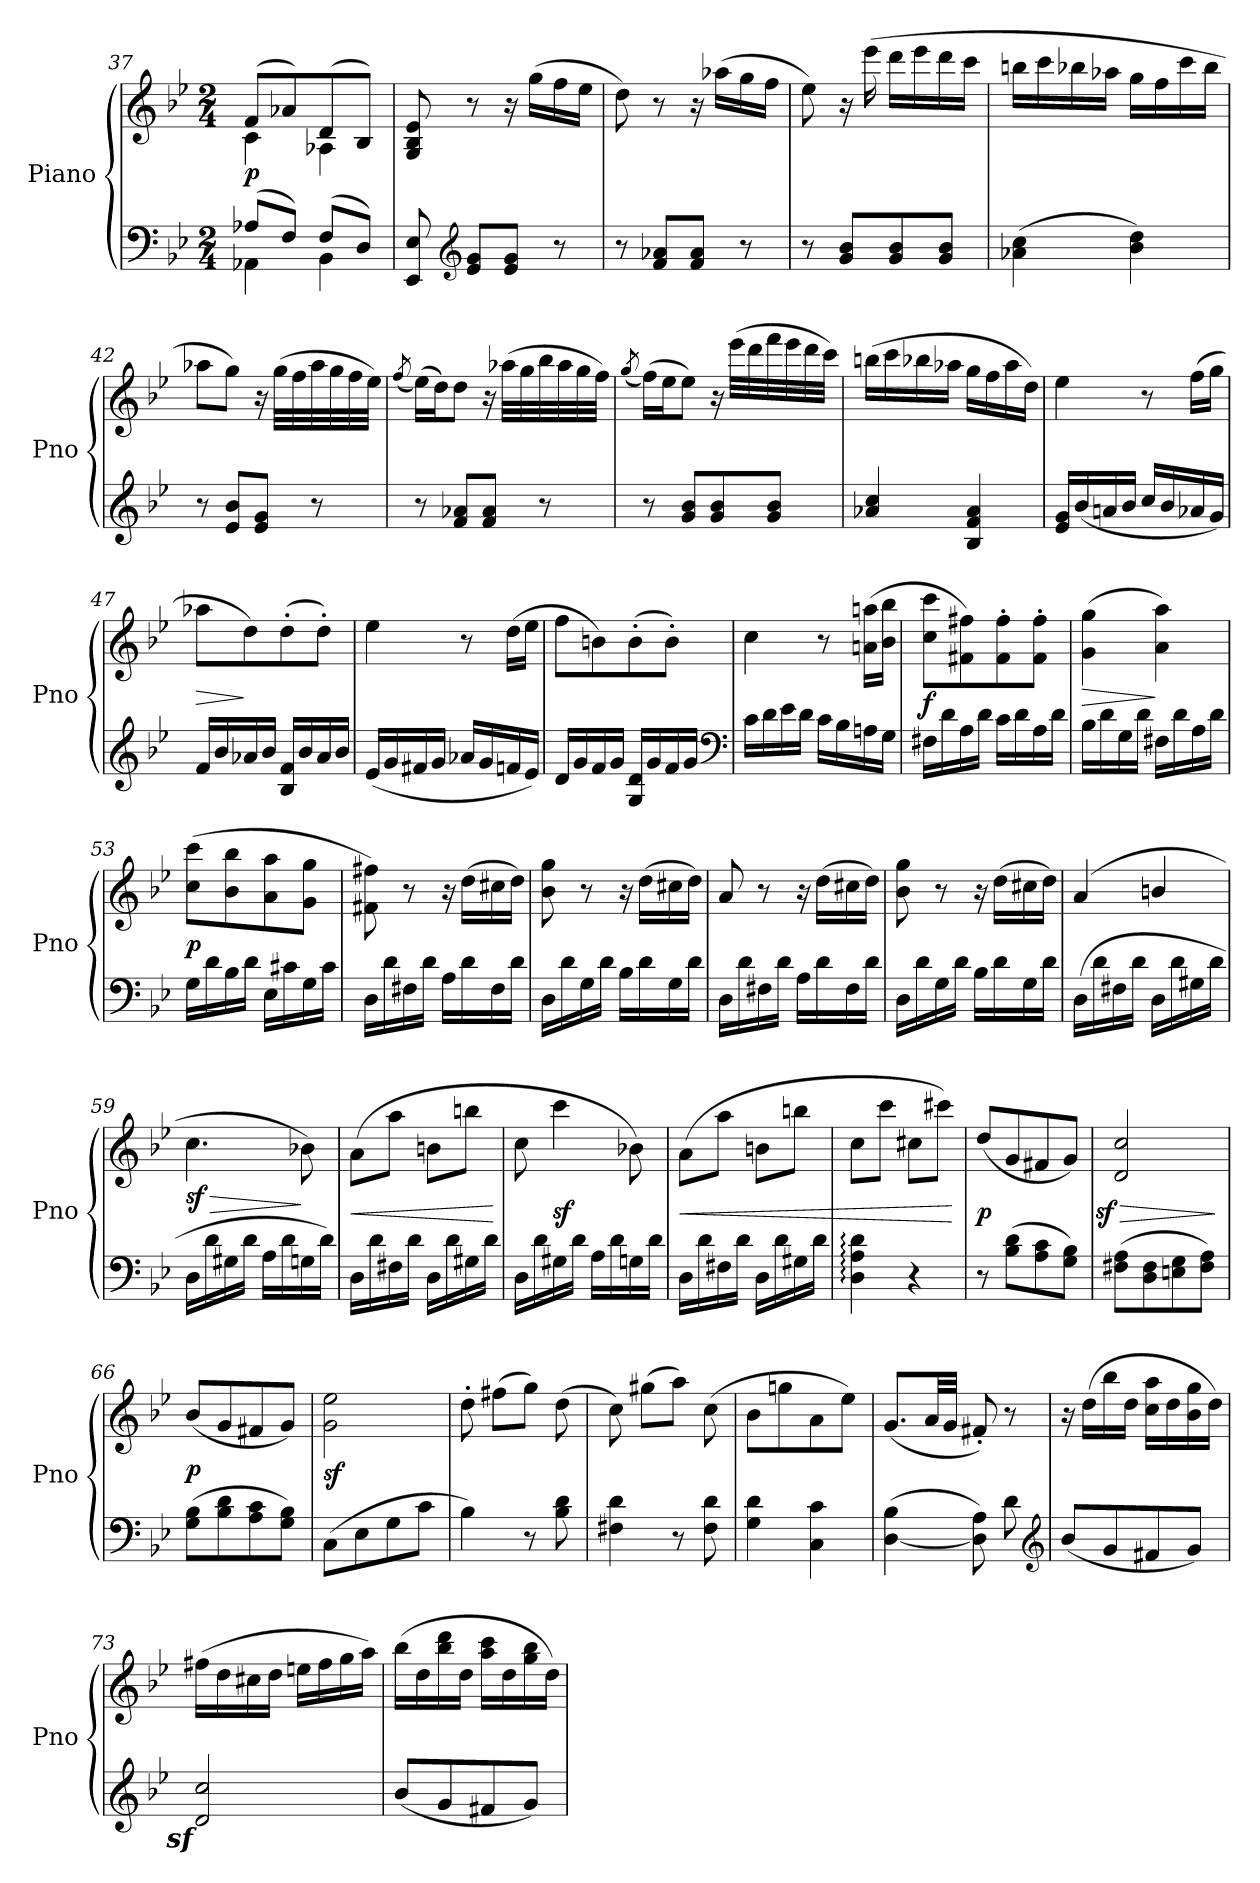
**kern	**kern	**dynam
*part1	*part1	*part1
*staff2	*staff1	*staff1/2
*I"Piano	*	*
*I'Pno	*	*
*clefF4	*clefG2	*
*k[b-e-]	*k[b-e-]	*
*g:	*g:	*
*M2/4	*M2/4	*
=37	=37	=37
*^	*^	*
(8A-XL	4AA-X	(8fL	4c	p
8FJ)	.	8a-X)	.	.
(8FL	4BB-	(8d	4A-X	.
8DJ)	.	8B-J)	.	.
*v	*v	*	*	*
*	*v	*v	*
=38	=38	=38
8EE- 8E-	8G 8B- 8e-	.
*clefG2	*	*
8e- 8gL	8r	.
8e- 8gJ	16r	.
.	(16ggLL	.
8r	16ff	.
.	16ee-JJ	.
=39	=39	=39
8r	8dd)	.
8f 8a-XL	8r	.
8f 8a-J	16r	.
.	(16aa-XLL	.
8r	16gg	.
.	16ffJJ	.
=40	=40	=40
8r	8ee-)	.
8g 8b-L	16r	.
.	(16eee-	.
8g 8b-	16dddLL	.
.	16eee-	.
8g 8b-J	16ddd	.
.	16cccJJ	.
=41	=41	=41
(4a-X 4cc	16bbnLL	.
.	16ccc	.
.	16bb-X	.
.	16aa-XJJ	.
4b- 4dd)	16ggLL	.
.	16ff	.
.	16ccc	.
.	16bb-JJ	.
=42	=42	=42
8r	8aa-XL	.
8e- 8b-L	8ggJ)	.
8e- 8gJ	16r	.
.	(32ggLLL	.
.	32ff	.
8r	32aa-	.
.	32gg	.
.	32ff	.
.	32ee-JJJ)	.
=43	=43	=43
.	(8qff	.
8r	(16ee-LL)	.
.	16ddJ)	.
8f 8a-XL	8ddJ	.
8f 8a-J	16r	.
.	(32aa-XLLL	.
.	32gg	.
8r	32bb-	.
.	32aa-	.
.	32gg	.
.	32ffJJJ)	.
=44	=44	=44
.	(8qgg	.
8r	(16ffLL)	.
.	16ee-J	.
8g 8b-L	8ee-J)	.
8g 8b-	16r	.
.	(32eee-LLL	.
.	32ddd	.
8g 8b-J	32fff	.
.	32eee-	.
.	32ddd	.
.	32cccJJJ)	.
=45	=45	=45
4a-X/ 4cc/	(16bbnLL	.
.	16ccc	.
.	16bb-X	.
.	16aa-XJJ	.
4B- 4f 4a-	16ggLL	.
.	16ff	.
.	16aa-	.
.	16ddJJ)	.
=46	=46	=46
16e- 16gLL	4ee-	.
(16b-	.	.
16an	.	.
16b-JJ	.	.
16ccLL	8r	.
16b-	.	.
16a-X	(16ffLL	.
16gJJ)	16ggJJ	.
=47	=47	=47
16fLL	8aa-XL	>
16b-	.	.
16a-X	8dd)	]
16b-JJ	.	.
16B- 16fLL	(8dd'	.
16b-	.	.
16a-	8dd'J)	.
16b-JJ	.	.
=48	=48	=48
(16e-LL	4ee-	.
16g	.	.
16f#X	.	.
16gJJ	.	.
16a-XLL	8r	.
16g	.	.
16fn	(16ddLL	.
16e-JJ)	16ee-JJ	.
=49	=49	=49
16dLL	8ffL	.
16g	.	.
16f	8bn)	.
16gJJ	.	.
16G 16dLL	(8b'	.
16g	.	.
16f	8b'J)	.
16gJJ	.	.
*clefF4	*	*
=50	=50	=50
16cLL	4cc	.
16d	.	.
16e-	.	.
16dJJ	.	.
16cLL	8r	.
16B-	.	.
16An	(16an 16aanLL	.
16GJJ	16b- 16bb-JJ	.
=51	=51	=51
16F#XLL	8cc 8cccL	f
16d	.	.
16A	8f#X 8ff#X)	.
16dJJ	.	.
16cLL	8f#' 8ff#'	.
16d	.	.
16A	8f#' 8ff#'J	.
16dJJ	.	.
=52	=52	=52
16B-LL	(4g 4gg	>
16d	.	.
16G	.	.
16dJJ	.	.
16F#XLL	4a 4aa)	]
16d	.	.
16A	.	.
16dJJ	.	.
=53	=53	=53
16GLL	(8cc 8cccL	p
16d	.	.
16B-	8b- 8bb-	.
16dJJ	.	.
16E-LL	8a 8aa	.
16c#X	.	.
16G	8g 8ggJ	.
16c#JJ	.	.
=54	=54	=54
16DLL	8f#X 8ff#X)	.
16d	.	.
16F#X	8r	.
16dJJ	.	.
16ALL	16r	.
16d	(16ddLL	.
16F#	16cc#X	.
16dJJ	16ddJJ)	.
=55	=55	=55
16DLL	8b- 8gg	.
16d	.	.
16G	8r	.
16dJJ	.	.
16B-LL	16r	.
16d	(16ddLL	.
16G	16cc#X	.
16dJJ	16ddJJ)	.
=56	=56	=56
16DLL	8a	.
16d	.	.
16F#X	8r	.
16dJJ	.	.
16ALL	16r	.
16d	(16ddLL	.
16F#	16cc#X	.
16dJJ	16ddJJ)	.
=57	=57	=57
16DLL	8b- 8gg	.
16d	.	.
16G	8r	.
16dJJ	.	.
16B-LL	16r	.
16d	(16ddLL	.
16G	16cc#X	.
16dJJ	16ddJJ)	.
=58	=58	=58
(16DLL	(4a	.
16d	.	.
16F#X	.	.
16dJJ	.	.
16DLL	4bn/	.
16d	.	.
16G#X	.	.
16dJJ	.	.
=59	=59	=59
16DLL	4.cc	> sf
16d	.	.
16G#X	.	.
16dJJ	.	.
16ALL	.	.
16d	.	.
16Gn	8b-X)	]
16dJJ)	.	.
=60	=60	=60
16DLL	(8aL	<
16d	.	.
16F#X	8aaJ	.
16dJJ	.	.
16DLL	8bnL	.
16d	.	.
16G#X	8bbnJ	.
16dJJ	.	.
.	.	[
=61	=61	=61
16DLL	8cc	.
16d	.	.
16G#X	4ccc	sf
16dJJ	.	.
16ALL	.	.
16d	.	.
16Gn	8b-X)	.
16dJJ	.	.
=62	=62	=62
16DLL	(8aL	<
16d	.	.
16F#X	8aaJ	.
16dJJ	.	.
16DLL	8bnL	.
16d	.	.
16G#X	8bbnJ	.
16dJJ	.	.
=63	=63	=63
4D: 4A: 4d:	8ccL	.
.	8cccJ	.
4r	8cc#XL	.
.	8ccc#XJ)	.
.	.	[
=64	=64	=64
8r	(8ddL	p
(8B- 8dL	8g	.
8A 8c	8f#X	.
8G 8B-J)	8gJ)	.
=65	=65	=65
!	!	!LO:DY:n=1:rj
(8F#X 8AL	2d 2cc	> sf
8D 8F#	.	.
8En 8G	.	.
8F# 8AJ)	.	.
.	.	]
=66	=66	=66
(8G 8B-L	(8b-L	p
8B- 8d	8g	.
8A 8c	8f#X	.
8G 8B-J)	8gJ)	.
=67	=67	=67
(8CL	2g 2ee-	sf
8E-	.	.
8G	.	.
8cJ	.	.
=68	=68	=68
4B-)	8dd'	.
.	(8ff#XL	.
8r	8ggJ)	.
8B- 8d	(8dd	.
=69	=69	=69
4F#X 4d	8cc)	.
.	(8gg#XL	.
8r	8aaJ)	.
8F# 8d	(8cc	.
=70	=70	=70
4G 4d	8b-L	.
.	8ggn	.
4C 4c	8a	.
.	8ee-J)	.
=71	=71	=71
([4D 4B-	(8.gL	.
.	32aLL	.
.	32gJJJ	.
8D] 8A)	8f#X')	.
8d	8r	.
*clefG2	*	*
=72	=72	=72
(8b-L	16r	.
.	(16ddLL	.
8g	16bb-	.
.	16ddJJ	.
8f#X	16cc 16aaLL	.
.	16dd	.
8gJ)	16b- 16gg	.
.	16ddJJ)	.
=73	=73	=73
!LO:DY:rj	!	!
2dz 2ccz	(16ff#XLL	.
.	16dd	.
.	16cc#X	.
.	16ddJJ	.
.	16eenLL	.
.	16ff#	.
.	16gg	.
.	16aaJJ)	.
=74	=74	=74
(8b-L	(16bb-LL	.
.	16dd	.
8g	16bb- 16ddd	.
.	16ddJJ	.
8f#X	16aa 16cccLL	.
.	16dd	.
8gJ)	16gg 16bb-	.
.	16ddJJ)	.
=	=	=
*-	*-	*-
